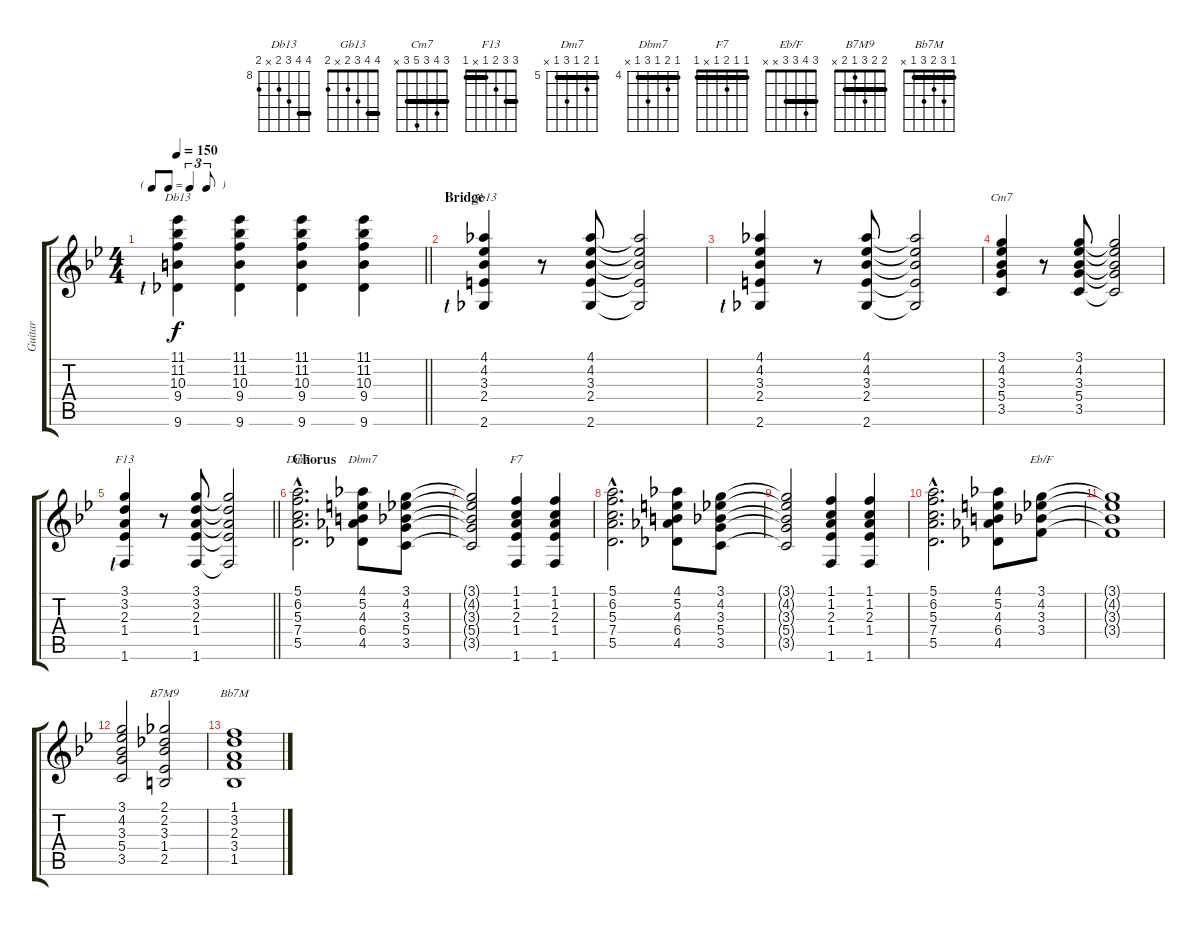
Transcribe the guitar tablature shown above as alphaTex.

\track ("Guitar" "Guitar") {instrument acousticguitarnylon}
\staff {score tabs}
\tuning (E4 B3 G3 D3 A2 E2) {hide}
\chord ("Db13" 11 11 10 9 x 9) {firstfret 8 barre 11}
\chord ("Gb13" 4 4 3 2 x 2) {barre 4}
\chord ("Cm7" 3 4 3 5 3 x) {barre 3}
\chord ("F13" 3 3 2 1 x 1) {barre (1 3)}
\chord ("Dm7" 5 6 5 7 5 x) {firstfret 5 barre 5}
\chord ("Dbm7" 4 5 4 6 4 x) {firstfret 4 barre 4}
\chord ("F7" 1 1 2 1 x 1) {barre 1}
\chord ("Eb/F" 3 4 3 3 x x) {barre 3}
\chord ("B7M9" 2 2 3 1 2 x) {barre 2}
\chord ("Bb7M" 1 3 2 3 1 x) {barre 1}
\ts (4 4)
\tf triplet8th
\tempo 150
\clef g2
\barLineRight lightlight
\ks bb
(11.1 11.2 10.3 9.4 9.6{lf 1}).4{ch "Db13" dy f} (11.1 11.2 10.3 9.4 9.6).4 (11.1 11.2 10.3 9.4 9.6).4 (11.1 11.2 10.3 9.4 9.6).4 |
\section ("" "Bridge")
(4.1 4.2 3.3 2.4 2.6{lf 1}).4{ch "Gb13"} r.8 (4.1 4.2 3.3 2.4 2.6).8 (4.1{t} 4.2{t} 3.3{t} 2.4{t} 2.6{t}).2 |
(4.1 4.2 3.3 2.4 2.6{lf 1}).4 r.8 (4.1 4.2 3.3 2.4 2.6).8 (4.1{t} 4.2{t} 3.3{t} 2.4{t} 2.6{t}).2 |
(3.1 4.2 3.3 5.4 3.5).4{ch "Cm7"} r.8 (3.1 4.2 3.3 5.4 3.5).8 (3.1{t} 4.2{t} 3.3{t} 5.4{t} 3.5{t}).2 |
\barLineRight lightlight
(3.1 3.2 2.3 1.4 1.6{lf 1}).4{ch "F13"} r.8 (3.1 3.2 2.3 1.4 1.6).8 (3.1{t} 3.2{t} 2.3{t} 1.4{t} 1.6{t}).2 |
\section ("" "Chorus")
(5.1{hac} 6.2{hac} 5.3{hac} 7.4{hac} 5.5{hac}).2{d ch "Dm7"} (4.1 5.2 4.3 6.4 4.5).8{ch "Dbm7"} (3.1 4.2 3.3 5.4 3.5).8 |
(3.1{t} 4.2{t} 3.3{t} 5.4{t} 3.5{t}).2 (1.1 1.2 2.3 1.4 1.6).4{ch "F7"} (1.1 1.2 2.3 1.4 1.6).4 |
(5.1{hac} 6.2{hac} 5.3{hac} 7.4{hac} 5.5{hac}).2{d} (4.1 5.2 4.3 6.4 4.5).8 (3.1 4.2 3.3 5.4 3.5).8 |
(3.1{t} 4.2{t} 3.3{t} 5.4{t} 3.5{t}).2 (1.1 1.2 2.3 1.4 1.6).4 (1.1 1.2 2.3 1.4 1.6).4 |
(5.1{hac} 6.2{hac} 5.3{hac} 7.4{hac} 5.5{hac}).2{d} (4.1 5.2 4.3 6.4 4.5).8 (3.1 4.2 3.3 3.4).8{ch "Eb/F"} |
(3.1{t} 4.2{t} 3.3{t} 3.4{t}).1 |
(3.1 4.2 3.3 5.4 3.5).2 (2.1 2.2 3.3 1.4 2.5).2{ch "B7M9"} |
(1.1 3.2 2.3 3.4 1.5).1{ch "Bb7M"}
